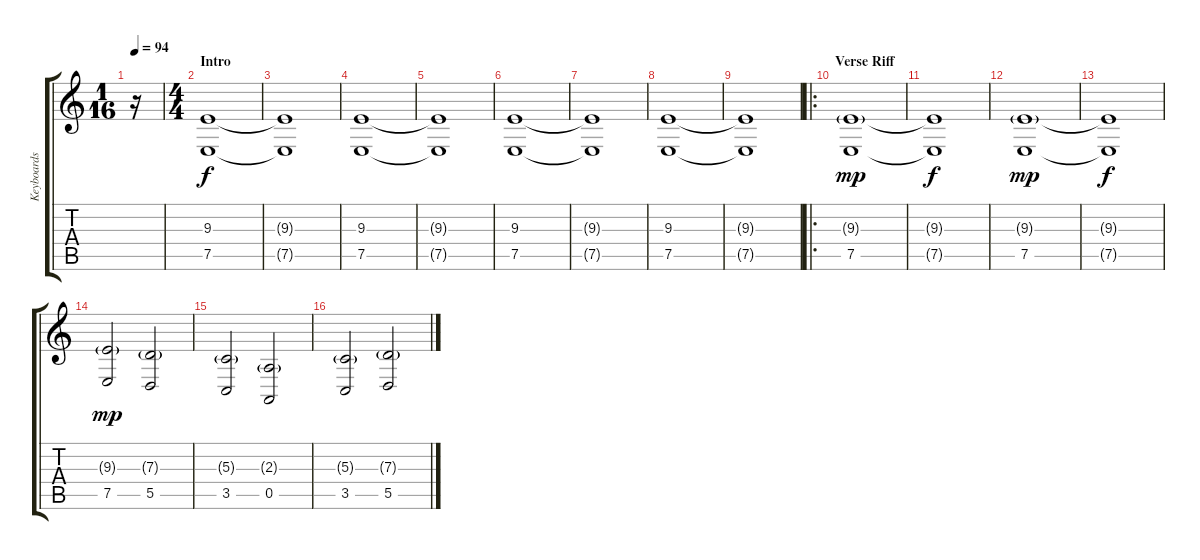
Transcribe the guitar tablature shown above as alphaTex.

\track ("Keyboards 1" "Keyboards ") {instrument stringensemble1}
\staff {score tabs}
\tuning (E4 B3 G3 D3 A2 E2) {hide}
\ts (1 16)
\tempo 94
\clef g2
\ks c
r.16{dy f instrument stringensemble1} |
\ts (4 4)
\section ("" "Intro")
(9.3 7.5).1 |
(9.3{t} 7.5{t}).1 |
(9.3 7.5).1 |
(9.3{t} 7.5{t}).1 |
(9.3 7.5).1 |
(9.3{t} 7.5{t}).1 |
(9.3 7.5).1 |
(9.3{t} 7.5{t}).1 |
\ro
\section ("" "Verse Riff")
(9.3{g} 7.5).1{dy mp} |
(9.3{t} 7.5{t}).1{dy f} |
(9.3{g} 7.5).1{dy mp} |
(9.3{t} 7.5{t}).1{dy f} |
(9.3{g} 7.5).2{dy mp} (7.3{g} 5.5).2 |
(5.3{g} 3.5).2 (2.3{g} 0.5).2 |
(5.3{g} 3.5).2 (7.3{g} 5.5).2
